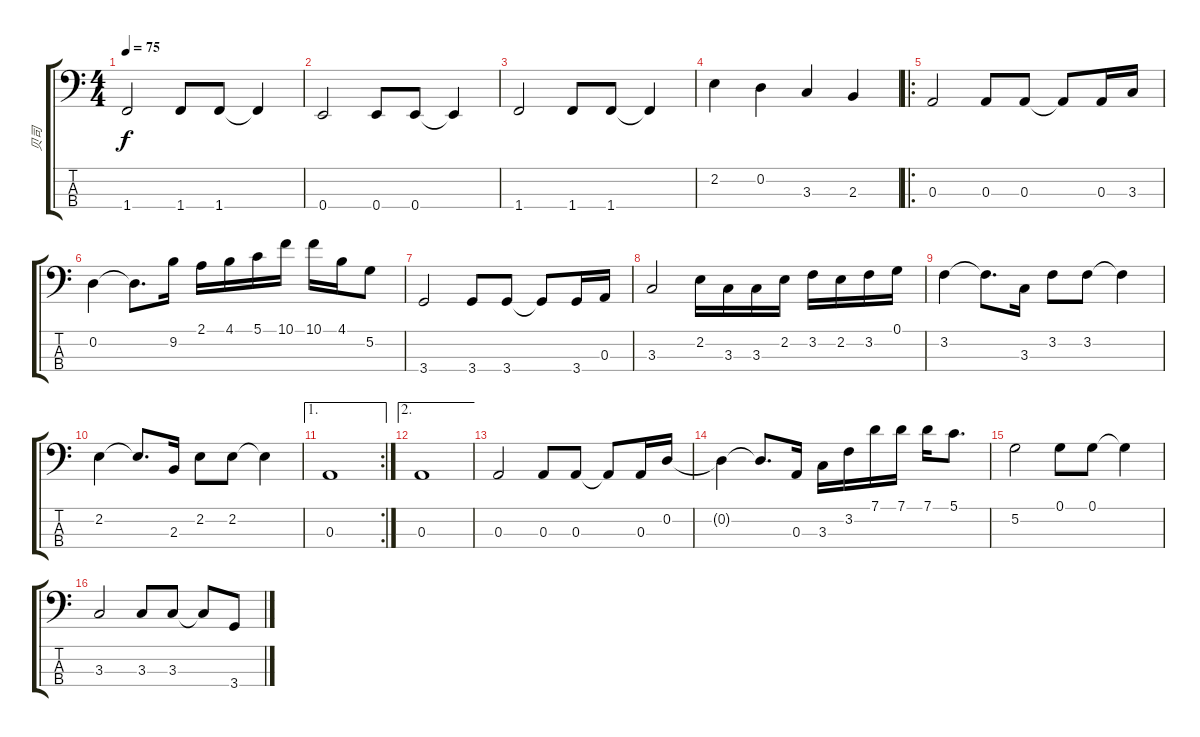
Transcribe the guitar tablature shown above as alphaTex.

\track ("贝司" "贝司") {instrument electricbassfinger}
\staff {score tabs}
\tuning (G2 D2 A1 E1) {hide}
\ts (4 4)
\tempo 75
\clef f4
\ks c
1.4.2{dy f} 1.4.8 1.4.8 1.4{t}.4 |
0.4.2 0.4.8 0.4.8 0.4{t}.4 |
1.4.2 1.4.8 1.4.8 1.4{t}.4 |
2.2.4 0.2.4 3.3.4 2.3.4 |
\ro
0.3.2 0.3.8 0.3.8 0.3{t}.8 0.3.16 3.3.16 |
0.2.4 0.2{t}.8{d} 9.2.16 2.1.16 4.1.16 5.1.16 10.1.16 10.1.16 4.1.16 5.2.8 |
3.4.2 3.4.8 3.4.8 3.4{t}.8 3.4.16 0.3.16 |
3.3.2 2.2.16 3.3.16 3.3.16 2.2.16 3.2.16 2.2.16 3.2.16 0.1.16 |
3.2.4 3.2{t}.8{d} 3.3.16 3.2.8 3.2.8 3.2{t}.4 |
2.2.4 2.2{t}.8{d} 2.3.16 2.2.8 2.2.8 2.2{t}.4 |
\ae 1
\rc 2
0.3.1 |
\ae 2
0.3.1 |
0.3.2 0.3.8 0.3.8 0.3{t}.8 0.3.16 0.2.16 |
0.2{t}.4 0.2{t}.8{d} 0.3.16 3.3.16 3.2.16 7.1.16 7.1.16 7.1.16 5.1.8{d} |
5.2.2 0.1.8 0.1.8 0.1{t}.4 |
3.3.2 3.3.8 3.3.8 3.3{t}.8 3.4.8
